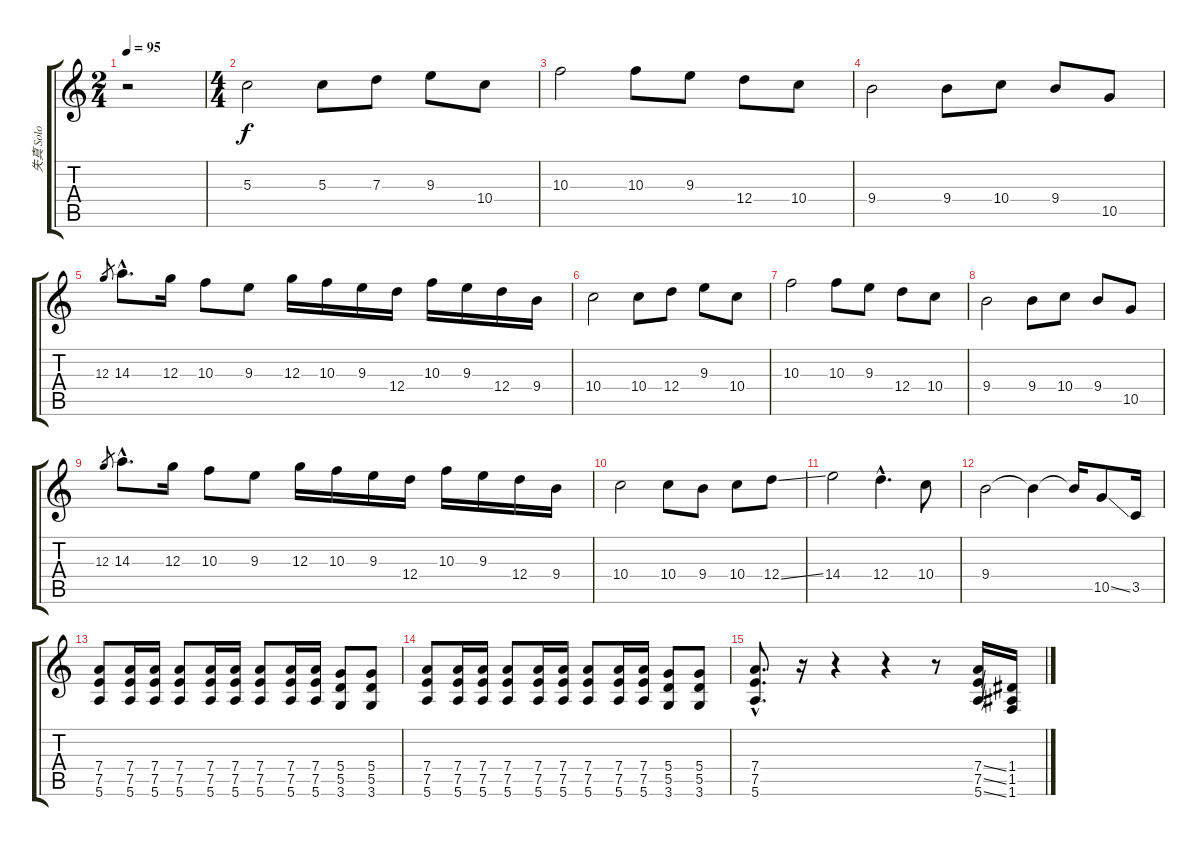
\track ("失真 Solo" "失真 Solo") {instrument overdrivenguitar}
\staff {score tabs}
\tuning (E4 B3 G3 D3 A2 E2) {hide}
\ts (2 4)
\tempo 95
\clef g2
\ks c
r.2{dy f instrument overdrivenguitar} |
\ts (4 4)
5.3.2 5.3.8 7.3.8 9.3.8 10.4.8 |
10.3.2 10.3.8 9.3.8 12.4.8 10.4.8 |
9.4.2 9.4.8 10.4.8 9.4.8 10.5.8 |
12.3.8{gr} 14.3{hac}.8{d} 12.3.16 10.3.8 9.3.8 12.3.16 10.3.16 9.3.16 12.4.16 10.3.16 9.3.16 12.4.16 9.4.16 |
10.4.2 10.4.8 12.4.8 9.3.8 10.4.8 |
10.3.2 10.3.8 9.3.8 12.4.8 10.4.8 |
9.4.2 9.4.8 10.4.8 9.4.8 10.5.8 |
12.3.8{gr} 14.3{hac}.8{d} 12.3.16 10.3.8 9.3.8 12.3.16 10.3.16 9.3.16 12.4.16 10.3.16 9.3.16 12.4.16 9.4.16 |
10.4.2 10.4.8 9.4.8 10.4.8 12.4{ss}.8 |
14.4.2 12.4{hac}.4{d} 10.4.8 |
9.4.2 9.4{t}.4 9.4{t}.16 10.5{ss}.8 3.5.16 |
(7.4 7.5 5.6).8 (7.4 7.5 5.6).16 (7.4 7.5 5.6).16 (7.4 7.5 5.6).8 (7.4 7.5 5.6).16 (7.4 7.5 5.6).16 (7.4 7.5 5.6).8 (7.4 7.5 5.6).16 (7.4 7.5 5.6).16 (5.4 5.5 3.6).8 (5.4 5.5 3.6).8 |
(7.4 7.5 5.6).8 (7.4 7.5 5.6).16 (7.4 7.5 5.6).16 (7.4 7.5 5.6).8 (7.4 7.5 5.6).16 (7.4 7.5 5.6).16 (7.4 7.5 5.6).8 (7.4 7.5 5.6).16 (7.4 7.5 5.6).16 (5.4 5.5 3.6).8 (5.4 5.5 3.6).8 |
(7.4{hac} 7.5{hac} 5.6{hac}).8{d} r.16 r.4 r.4 r.8 (7.4{ss} 7.5{ss} 5.6{ss}).16 (1.4 1.5 1.6).16
